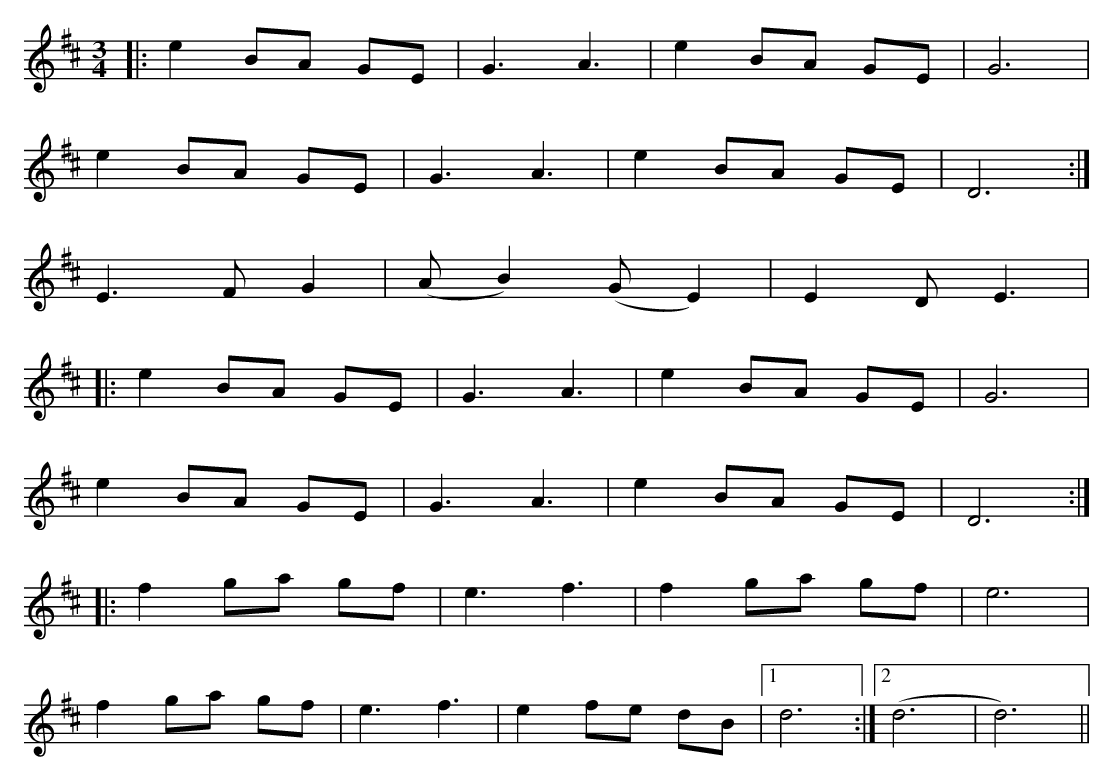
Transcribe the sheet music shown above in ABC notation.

X:1
M:3/4
K:D
|:e2 BA GE|G3 A3|e2 BA GE|G6|
e2 BA GE|G3 A3|e2 BA GE|D6:|
E3 F G2|(AB2) (GE2)|E2 D E3|
|:e2 BA GE|G3 A3|e2 BA GE|G6|
e2 BA GE|G3 A3|e2 BA GE|D6:|
|:f2 ga gf|e3 f3|f2 ga gf|e6|
f2 ga gf|e3 f3|e2 fe dB|1 d6:|2 (d6|d6)||
